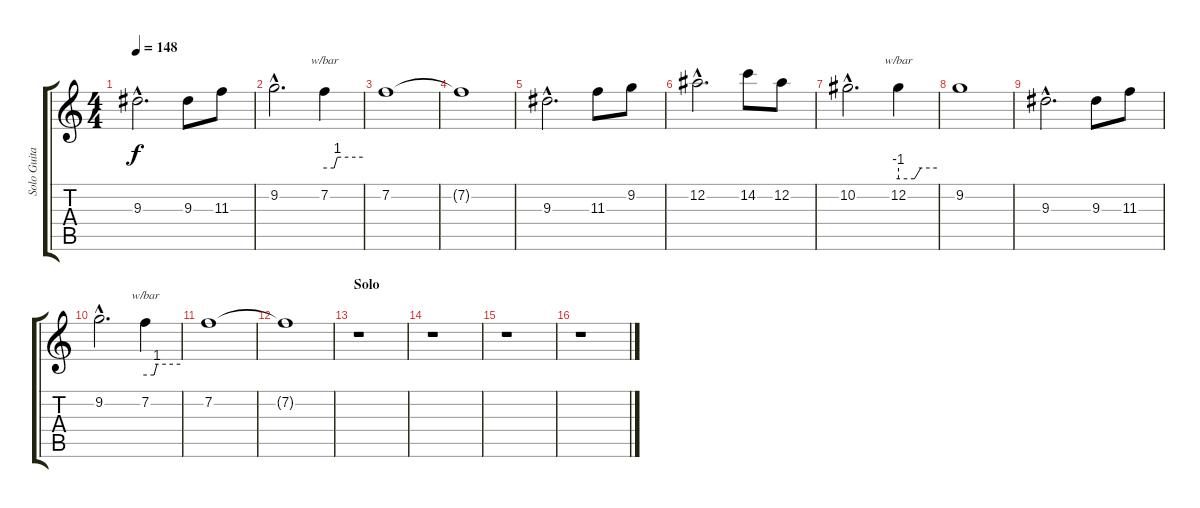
\track ("Solo Guitar 2" "Solo Guita") {instrument distortionguitar}
\staff {score tabs}
\tuning (Eb4 Bb3 Gb3 Db3 Ab2 Eb2) {hide}
\ts (4 4)
\tempo 148
\clef g2
\ks c
9.3{hac}.2{d dy f} 9.3.8 11.3.8 |
9.2{hac}.2{d} 7.2.4{tbe (custom default 0 0 15 0 20 4 60 4)} |
7.2.1 |
7.2{t}.1 |
9.3{hac}.2{d} 11.3.8 9.2.8 |
12.2{hac}.2{d} 14.2.8 12.2.8 |
10.2{hac}.2{d} 12.2.4{tbe (custom default 0 -4 25 -4 35 0 60 0)} |
9.2.1 |
9.3{hac}.2{d} 9.3.8 11.3.8 |
9.2{hac}.2{d} 7.2.4{tbe (custom default 0 0 15 0 20 4 60 4)} |
7.2.1 |
7.2{t}.1 |
\section ("" "Solo")
r.1 |
r.1 |
r.1 |
r.1
